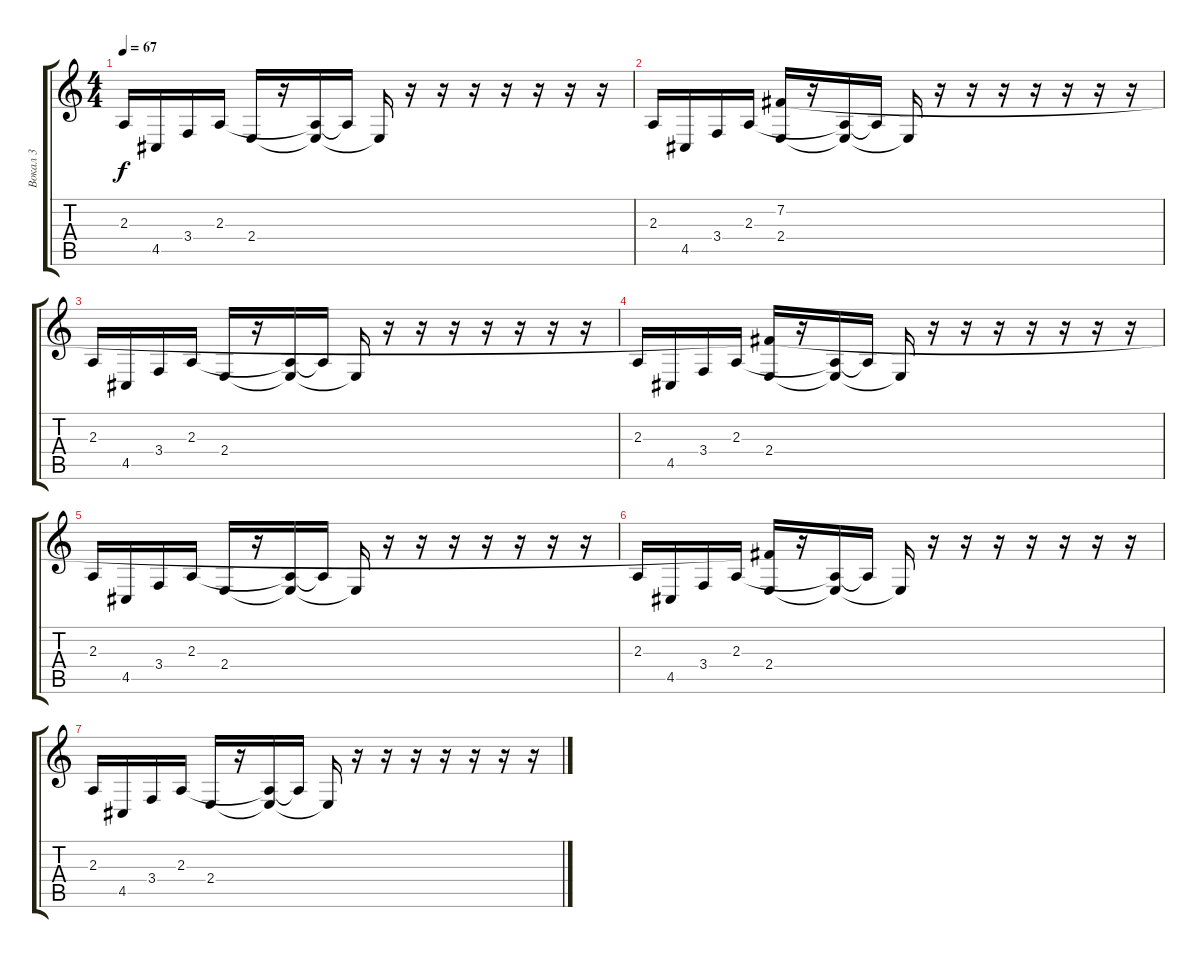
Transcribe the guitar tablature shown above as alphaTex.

\track ("Вокал 3" "Вокал 3") {instrument rockorgan}
\staff {score tabs}
\tuning (E4 B3 G3 D3 A2 E2) {hide}
\ts (4 4)
\tempo 67
\clef g2
\ks c
2.3.16{dy f} 4.5.16 3.4.16 2.3.16 2.4.16 r.16 (2.3{t} 2.4{t}).16 2.3{t}.16 2.4{t}.16 r.16 r.16 r.16 r.16 r.16 r.16 r.16 |
2.3.16 4.5.16 3.4.16 2.3.16 (7.2{t} 2.4).16 r.16 (2.3{t} 2.4{t}).16 2.3{t}.16 2.4{t}.16 r.16 r.16 r.16 r.16 r.16 r.16 r.16 |
2.3.16 4.5.16 3.4.16 2.3.16 2.4.16 r.16 (2.3{t} 2.4{t}).16 2.3{t}.16 2.4{t}.16 r.16 r.16 r.16 r.16 r.16 r.16 r.16 |
2.3.16 4.5.16 3.4.16 2.3.16 (7.2{t} 2.4).16 r.16 (2.3{t} 2.4{t}).16 2.3{t}.16 2.4{t}.16 r.16 r.16 r.16 r.16 r.16 r.16 r.16 |
2.3.16 4.5.16 3.4.16 2.3.16 2.4.16 r.16 (2.3{t} 2.4{t}).16 2.3{t}.16 2.4{t}.16 r.16 r.16 r.16 r.16 r.16 r.16 r.16 |
2.3.16 4.5.16 3.4.16 2.3.16 (7.2{t} 2.4).16 r.16 (2.3{t} 2.4{t}).16 2.3{t}.16 2.4{t}.16 r.16 r.16 r.16 r.16 r.16 r.16 r.16 |
2.3.16 4.5.16 3.4.16 2.3.16 2.4.16 r.16 (2.3{t} 2.4{t}).16 2.3{t}.16 2.4{t}.16 r.16 r.16 r.16 r.16 r.16 r.16 r.16
